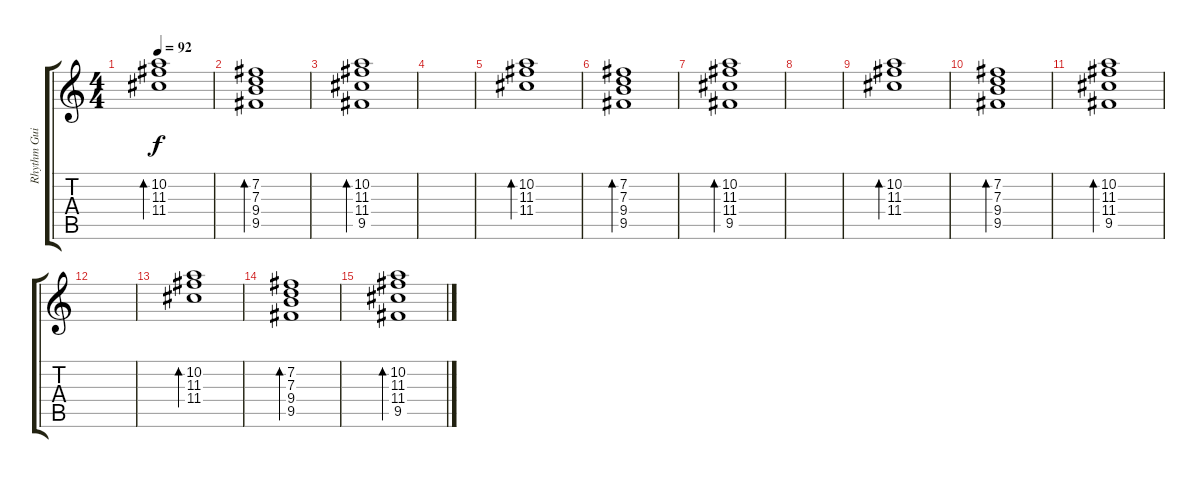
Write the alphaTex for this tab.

\track ("Rhythm Guitar 1" "Rhythm Gui") {instrument electricguitarjazz}
\staff {score tabs}
\tuning (E4 B3 G3 D3 A2 E2) {hide}
\ts (4 4)
\tempo 92
\clef g2
\ks c
(10.2 11.3 11.4).1{bd 120 dy f} |
(7.2 7.3 9.4 9.5).1{bd 120} |
(10.2 11.3 11.4 9.5).1{bd 120} |
|
(10.2 11.3 11.4).1{bd 120} |
(7.2 7.3 9.4 9.5).1{bd 120} |
(10.2 11.3 11.4 9.5).1{bd 120} |
|
(10.2 11.3 11.4).1{bd 120} |
(7.2 7.3 9.4 9.5).1{bd 120} |
(10.2 11.3 11.4 9.5).1{bd 120} |
|
(10.2 11.3 11.4).1{bd 120} |
(7.2 7.3 9.4 9.5).1{bd 120} |
(10.2 11.3 11.4 9.5).1{bd 120}
